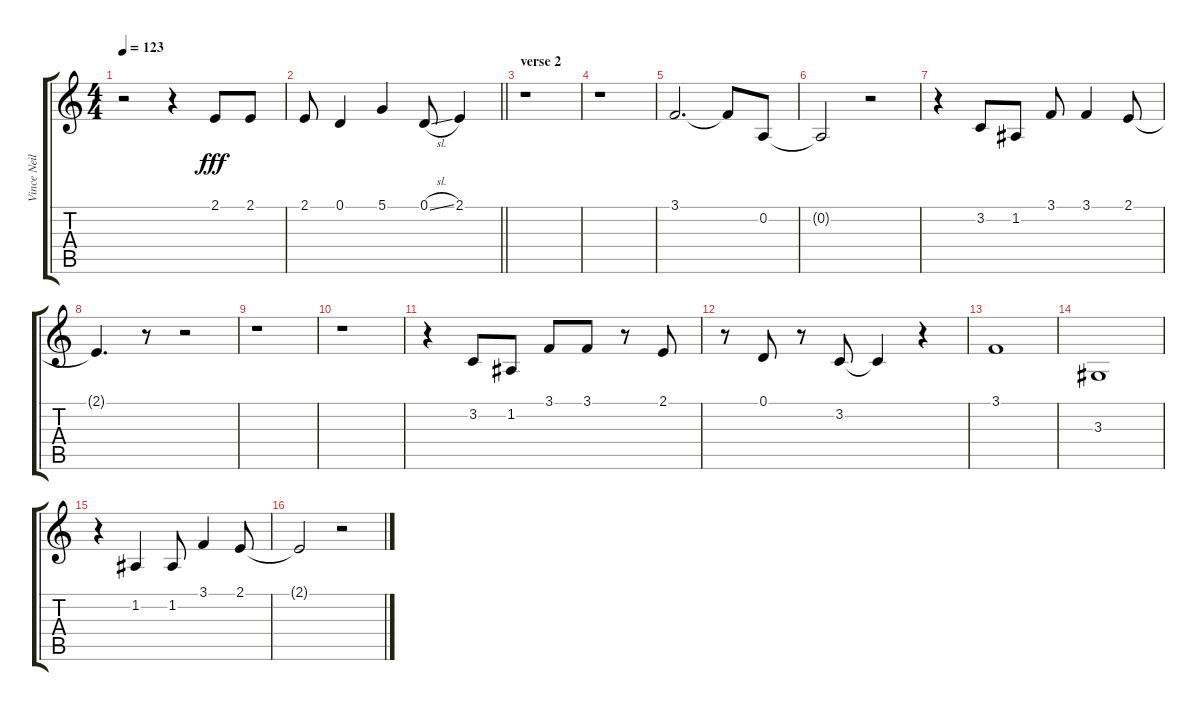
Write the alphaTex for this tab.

\track ("Vince Neil" "Vince Neil") {instrument lead2sawtooth}
\staff {score tabs}
\tuning (D4 A3 F3 C3 G2 C2) {hide}
\ts (4 4)
\tempo 123
\clef g2
\ks c
r.2{dy fff} r.4 2.1.8 2.1.8 |
\barLineRight lightlight
2.1.8 0.1.4 5.1.4 0.1{sl}.8 2.1.4 |
\section ("" "verse 2")
r.1 |
r.1 |
3.1.2{d} 3.1{t}.8 0.2.8 |
0.2{t}.2 r.2 |
r.4 3.2.8 1.2.8 3.1.8 3.1.4 2.1.8 |
2.1{t}.4{d} r.8 r.2 |
r.1 |
r.1 |
r.4 3.2.8 1.2.8 3.1.8 3.1.8 r.8 2.1.8 |
r.8 0.1.8 r.8 3.2.8 3.2{t}.4 r.4 |
3.1.1 |
3.3.1 |
r.4 1.2.4 1.2.8 3.1.4 2.1.8 |
2.1{t}.2 r.2
